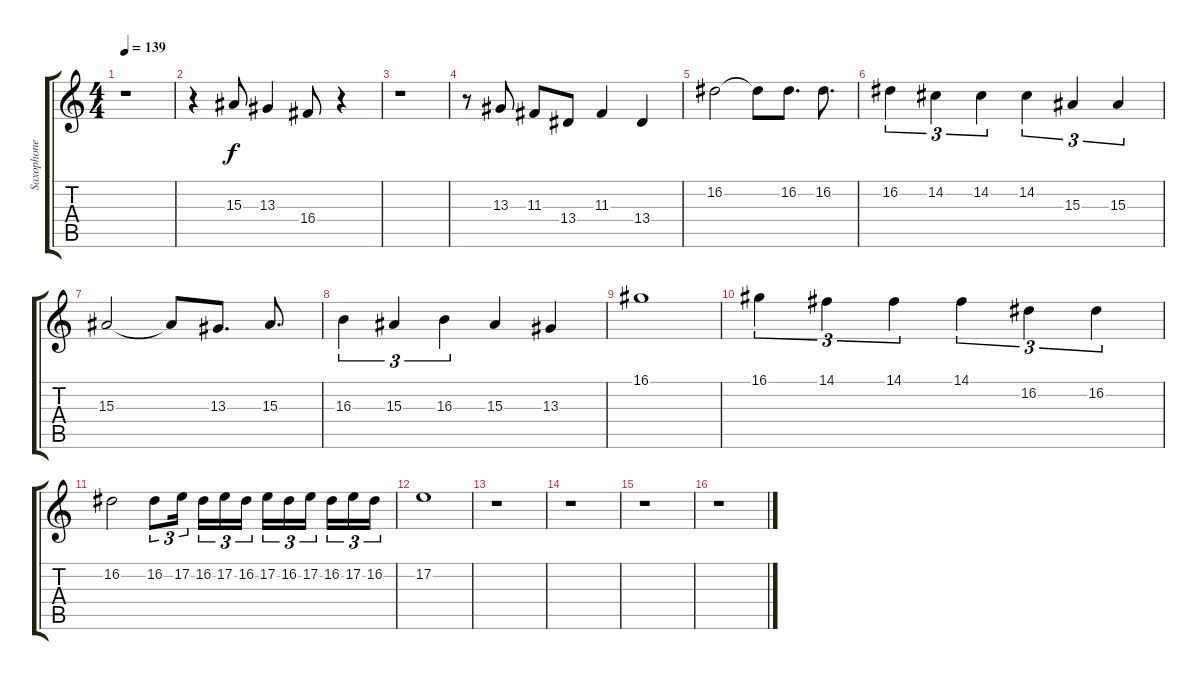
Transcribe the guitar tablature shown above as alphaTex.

\track ("Saxophone" "Saxophone") {instrument altosax}
\staff {score tabs}
\tuning (E4 B3 G3 D3 A2 E2) {hide}
\ts (4 4)
\tempo 139
\clef g2
\ks c
r.1{dy f} |
r.4 15.3.8 13.3.4 16.4.8 r.4 |
r.1 |
r.8 13.3.8 11.3.8 13.4.8 11.3.4 13.4.4 |
16.2.2 16.2{t}.8 16.2.8{d} 16.2.8{d} |
16.2.4{tu (3 2)} 14.2.4{tu (3 2)} 14.2.4{tu (3 2)} 14.2.4{tu (3 2)} 15.3.4{tu (3 2)} 15.3.4{tu (3 2)} |
15.3.2 15.3{t}.8 13.3.8{d} 15.3.8{d} |
16.3.4{tu (3 2)} 15.3.4{tu (3 2)} 16.3.4{tu (3 2)} 15.3.4 13.3.4 |
16.1.1 |
16.1.4{tu (3 2)} 14.1.4{tu (3 2)} 14.1.4{tu (3 2)} 14.1.4{tu (3 2)} 16.2.4{tu (3 2)} 16.2.4{tu (3 2)} |
16.2.2 16.2.8{tu (3 2)} 17.2.16{tu (3 2) beam splitsecondary} 16.2.16{tu (3 2)} 17.2.16{tu (3 2)} 16.2.16{tu (3 2)} 17.2.16{tu (3 2)} 16.2.16{tu (3 2)} 17.2.16{tu (3 2) beam splitsecondary} 16.2.16{tu (3 2)} 17.2.16{tu (3 2)} 16.2.16{tu (3 2)} |
17.2.1 |
r.1 |
r.1 |
r.1 |
r.1
